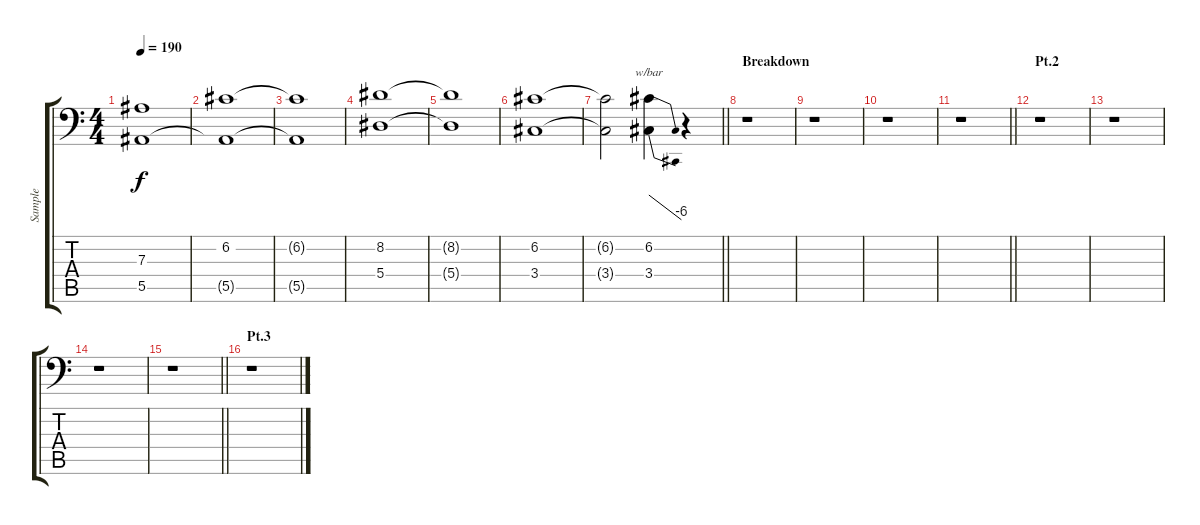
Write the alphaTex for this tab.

\track ("Sample" "Sample") {instrument pad2warm}
\staff {score tabs}
\tuning (C4 G3 Eb3 Bb2 F2 Bb1) {hide}
\ts (4 4)
\tempo 190
\clef f4
\ks c
(7.3{t} 5.5{t}).1{dy f} |
(6.2 5.5{t}).1 |
(6.2{t} 5.5{t}).1 |
(8.2 5.4).1 |
(8.2{t} 5.4{t}).1 |
(6.2 3.4).1 |
\barLineRight lightlight
(6.2{t} 3.4{t}).2 (6.2 3.4).4{tbe (dive default 0 0 60 -24)} r.4{volume 0} |
\section ("" "Breakdown")
r.1 |
r.1 |
r.1 |
\barLineRight lightlight
r.1 |
\section ("" "Pt.2")
r.1 |
r.1 |
r.1 |
\barLineRight lightlight
r.1 |
\section ("" "Pt.3")
r.1
